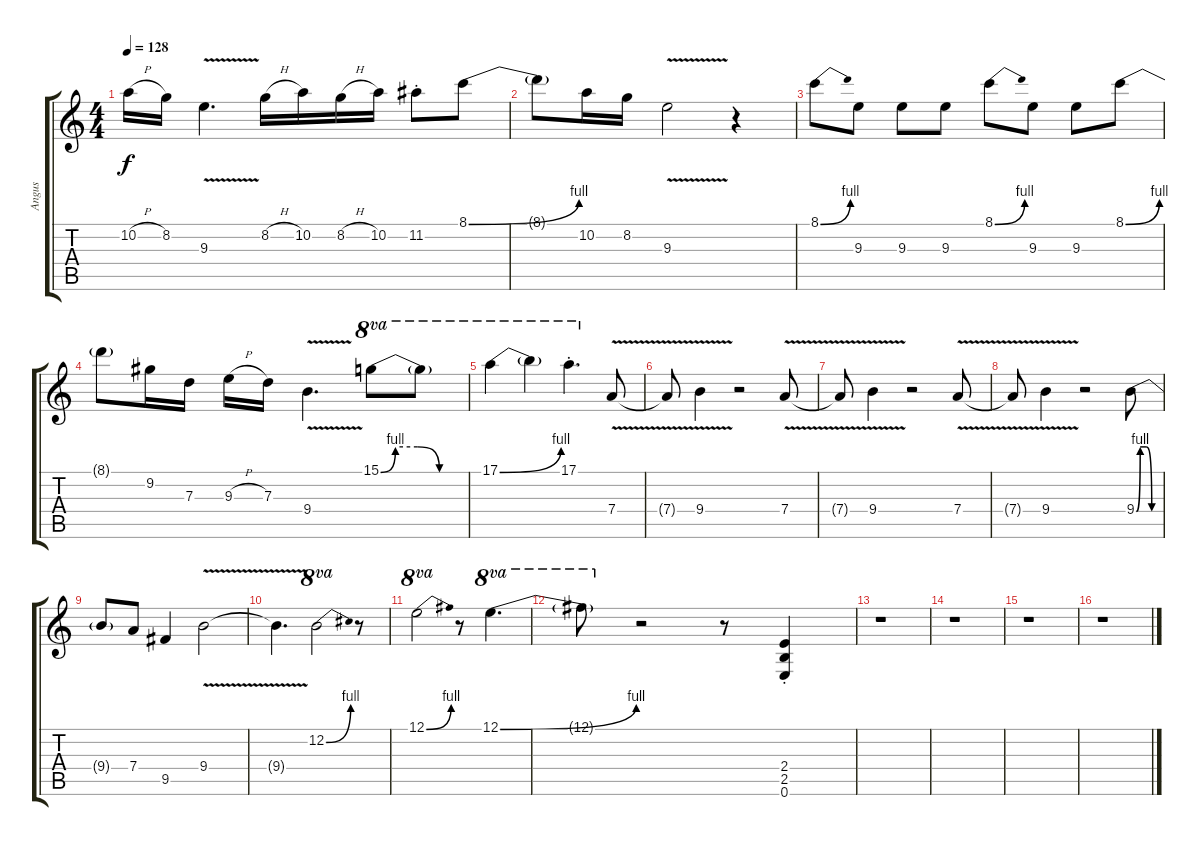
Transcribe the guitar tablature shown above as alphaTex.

\track ("Angus" "Angus") {instrument distortionguitar}
\staff {score tabs}
\tuning (E4 B3 G3 D3 A2 E2) {hide}
\ts (4 4)
\tempo 128
\clef g2
\ks c
10.2{h}.16{dy f} 8.2.16 9.3{v}.4{d} 8.2{h}.16 10.2.16 8.2{h}.16 10.2.16 11.2{st}.8 8.1{be (bend 0 0 60 4)}.8 |
8.1{t}.8 10.2.16 8.2.16 9.3{v}.2 r.4 |
8.1{be (bend 0 0 60 4)}.8 9.3.8 9.3.8 9.3.8 8.1{be (bend 0 0 60 4)}.8 9.3.8 9.3.8 8.1{be (bend 0 0 60 4)}.8 |
8.1{t}.8 9.2.16 7.3.16 9.3{h}.16 7.3.16 9.4{v}.4{d} 15.1{be (custom 0 0 10 4 25 4 40 0 60 0)}.8{ot 8va} 15.1{t}.8{ot 8va} |
17.1{be (bend 0 0 60 4)}.4{ot 8va} 17.1{t}.4{ot 8va} 17.1{st}.4{d ot 8va} 7.4{v}.8 |
7.4{v t}.8 9.4{v}.4 r.2 7.4{v}.8 |
7.4{v t}.8 9.4{v}.4 r.2 7.4{v}.8 |
7.4{v t}.8 9.4{v}.4 r.2 9.4{be (custom 0 0 10 4 25 4 40 0 60 0)}.8 |
9.4{t}.8 7.4.8 9.5.4 9.4{v}.2 |
9.4{v t}.4{d} 12.2{be (bend 0 0 60 4)}.2{ot 8va} r.8 |
12.1{be (bend 0 0 60 4)}.2{ot 8va} r.8 12.1{be (bend 0 0 60 4)}.4{d ot 8va} |
12.1{t}.8{ot 8va} r.2 r.8 (2.4{st} 2.5{st} 0.6{st}).4 |
r.1 |
r.1 |
r.1 |
r.1
